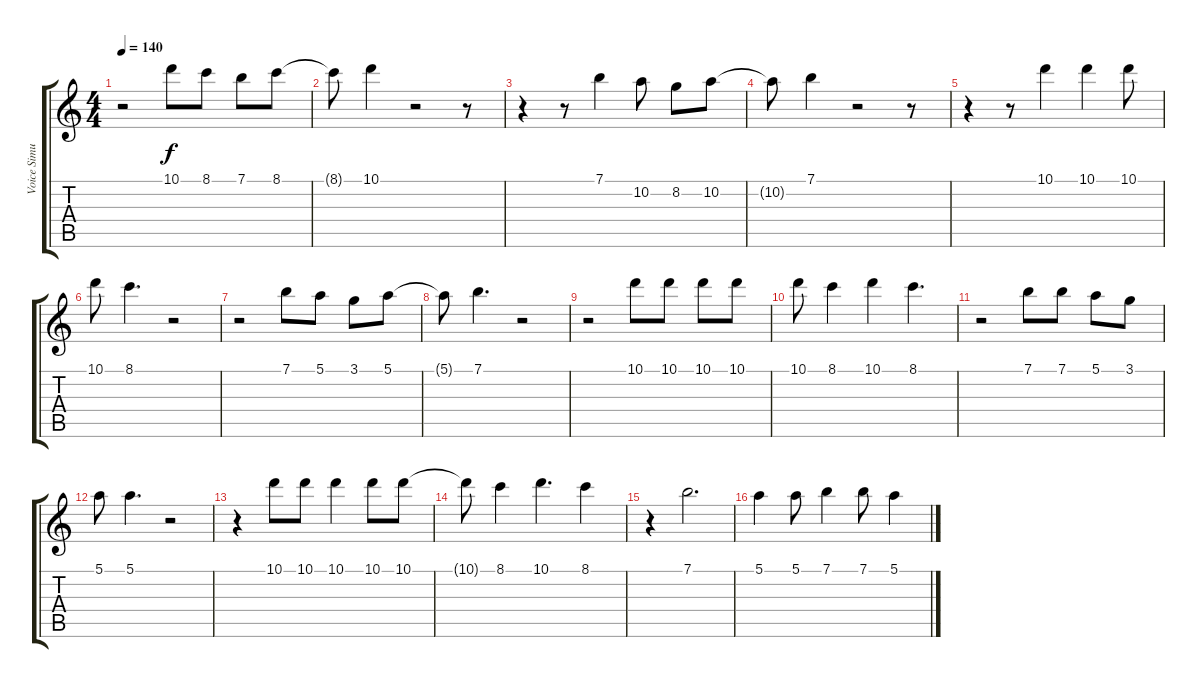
\track ("Voice Simulation" "Voice Simu") {instrument acousticguitarsteel}
\staff {score tabs}
\tuning (E4 B3 G3 D3 A2 E2) {hide}
\ts (4 4)
\tempo 140
\clef g2
\ks c
r.2{dy f} 10.1.8 8.1.8 7.1.8 8.1.8 |
8.1{t}.8 10.1.4 r.2 r.8 |
r.4 r.8 7.1.4 10.2.8 8.2.8 10.2.8 |
10.2{t}.8 7.1.4 r.2 r.8 |
r.4 r.8 10.1.4 10.1.4 10.1.8 |
10.1.8 8.1.4{d} r.2 |
r.2 7.1.8 5.1.8 3.1.8 5.1.8 |
5.1{t}.8 7.1.4{d} r.2 |
r.2 10.1.8 10.1.8 10.1.8 10.1.8 |
10.1.8 8.1.4 10.1.4 8.1.4{d} |
r.2 7.1.8 7.1.8 5.1.8 3.1.8 |
5.1.8 5.1.4{d} r.2 |
r.4 10.1.8 10.1.8 10.1.4 10.1.8 10.1.8 |
10.1{t}.8 8.1.4 10.1.4{d} 8.1.4 |
r.4 7.1.2{d} |
5.1.4 5.1.8 7.1.4 7.1.8 5.1.4
